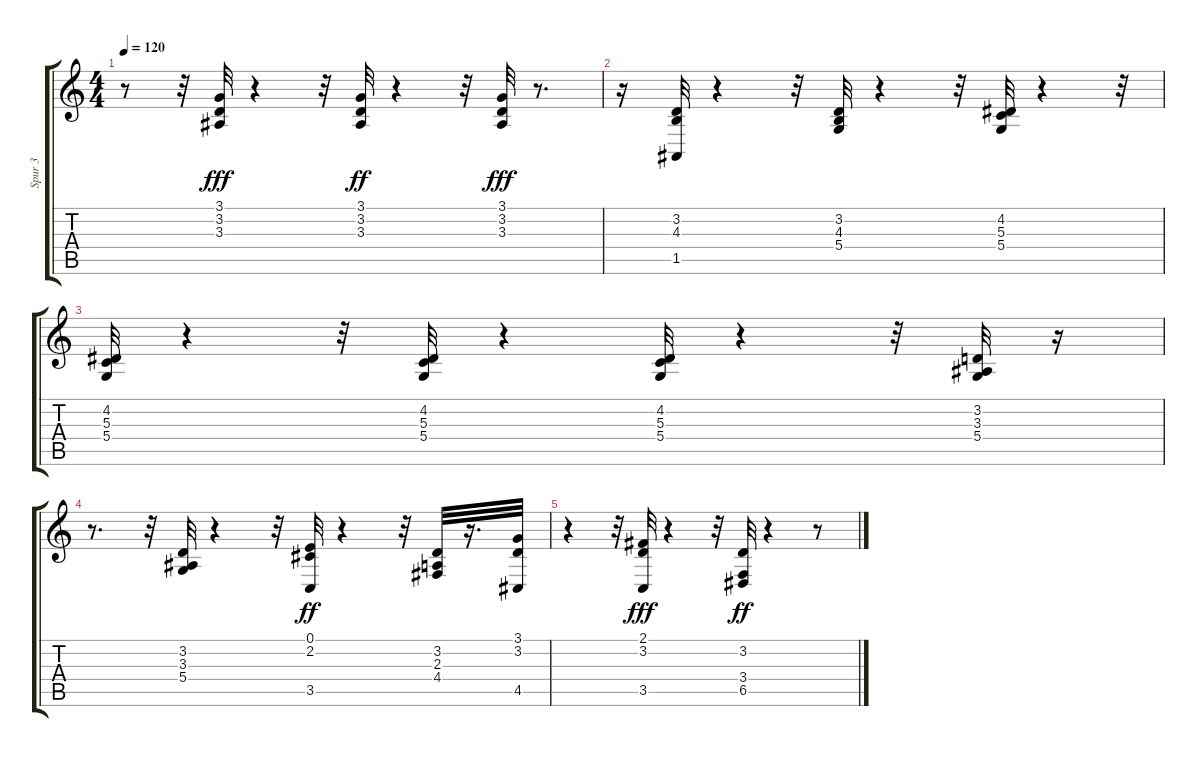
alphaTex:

\track ("Spur 3" "Spur 3") {instrument honkytonkpiano}
\staff {score tabs}
\tuning (E4 B3 G3 D3 A2 E2) {hide}
\ts (4 4)
\tempo 120
\clef g2
\ks c
r.8{dy fff} r.32 (3.1 3.2 3.3).32 r.4 r.32 (3.1 3.2 3.3).32{dy ff} r.4 r.32 (3.1 3.2 3.3).32{dy fff} r.8{d} |
r.16 (3.2 4.3 1.5).32 r.4 r.32 (3.2 4.3 5.4).32 r.4 r.32 (4.2 5.3 5.4).32 r.4 r.32 |
(4.2 5.3 5.4).32 r.4 r.32 (4.2 5.3 5.4).32 r.4 (4.2 5.3 5.4).32 r.4 r.32 (3.2 3.3 5.4).32 r.16 |
r.8{d} r.32 (3.2 3.3 5.4).32 r.4 r.32 (0.1 2.2 3.5).32{dy ff} r.4 r.32 (3.2 2.3 4.4).32 r.16{d} (3.1 3.2 4.5).32 |
r.4 r.32 (2.1 3.2 3.5).32{dy fff} r.4 r.32 (3.2 3.4 6.5).32{dy ff} r.4 r.8
